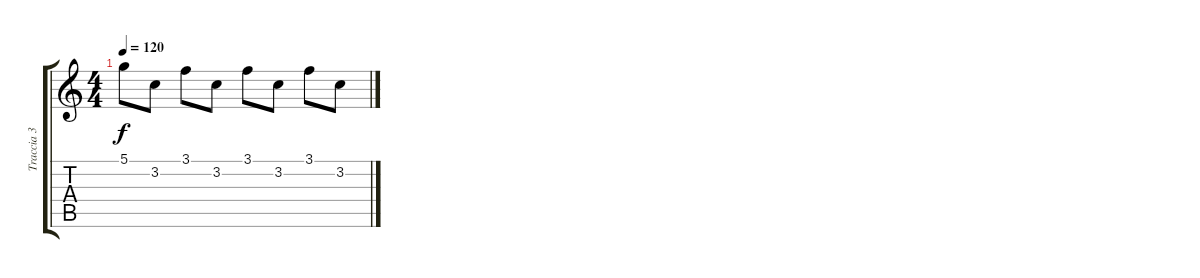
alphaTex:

\track ("Traccia 3" "Traccia 3") {instrument acousticguitarnylon}
\staff {score tabs}
\tuning (D4 A3 F3 C3 G2 D2) {hide}
\ts (4 4)
\tempo 120
\clef g2
\ks c
5.1.8{dy f} 3.2.8 3.1.8 3.2.8 3.1.8 3.2.8 3.1.8 3.2.8
